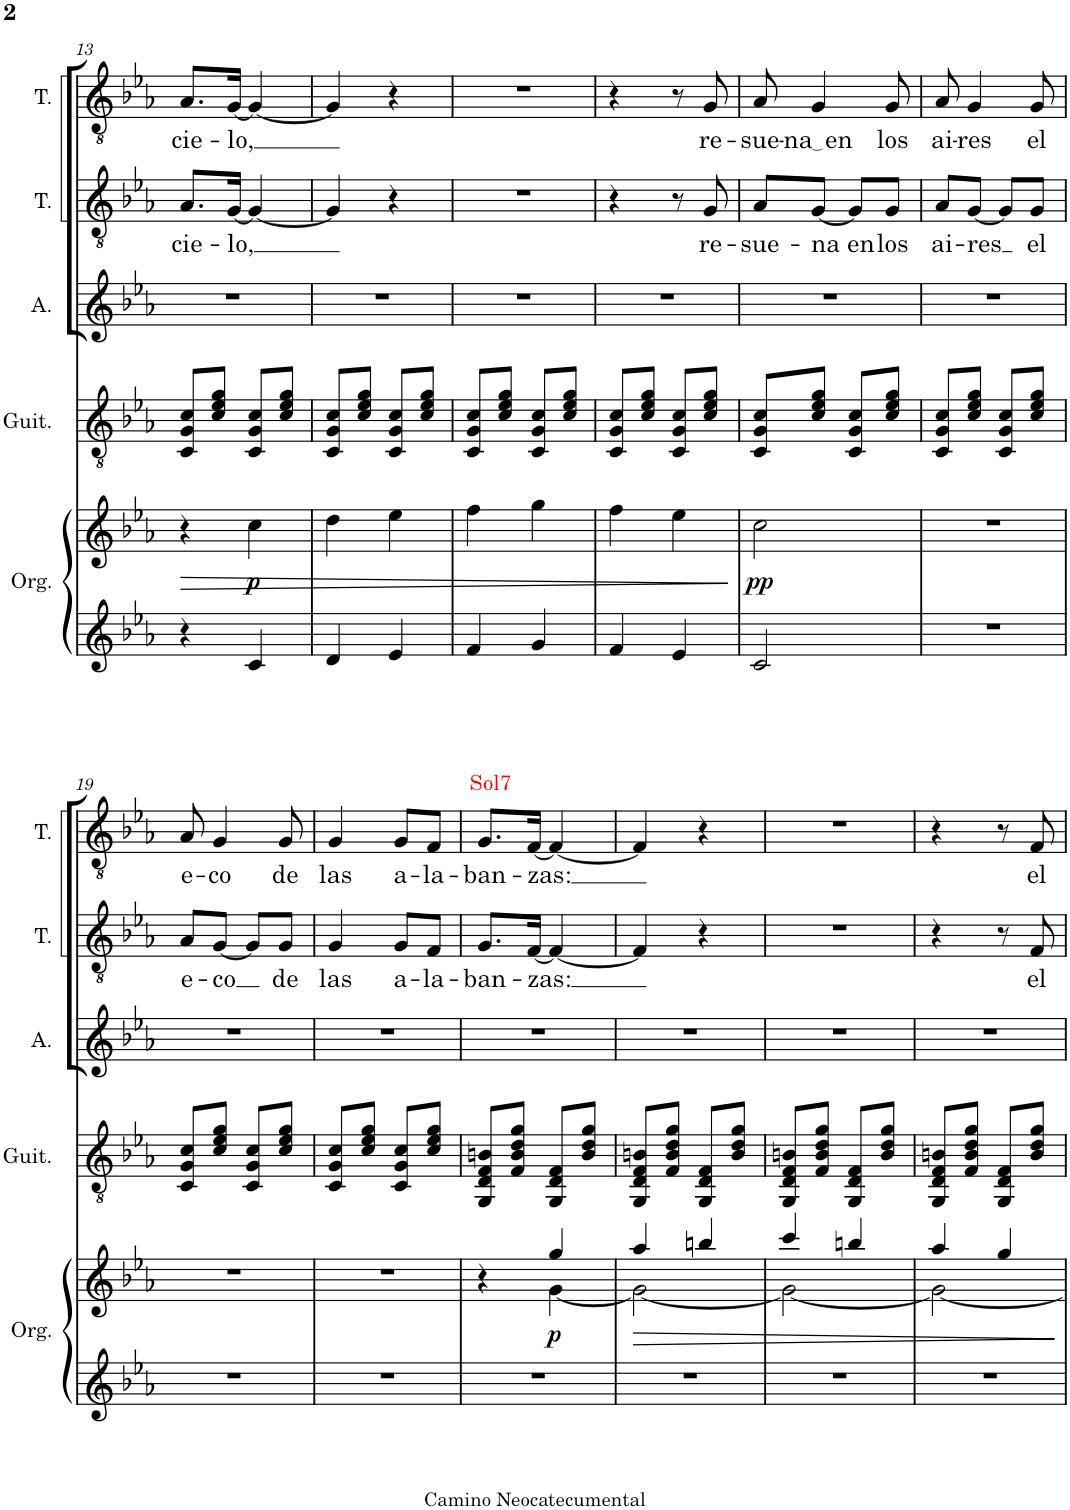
**kern	**kern	**dynam	**kern	**kern	**kern	**text	**kern	**text	**text
*part5	*part5	*part5	*part4	*part3	*part2	*part2	*part1	*part1	*part1
*staff6	*staff5	*staff5/6	*staff4	*staff3	*staff2	*staff2	*staff1	*staff1	*staff1
*I"Órgano	*	*	*I"Guitarra clásica	*I"Alto	*I"Tenor	*	*I"Tenor	*	*
*	*	*	*I'Guit.	*I'A.	*I'T.	*	*I'T.	*	*
!!LO:PB:g=z
*clefG2	*clefG2	*	*clefGv2	*clefG2	*clefGv2	*	*clefGv2	*	*
*	*	*	*	*	*	*	*Trd4c7	*	*
*k[b-e-a-]	*k[b-e-a-]	*	*k[b-e-a-]	*k[b-e-a-]	*k[b-e-a-]	*	*k[b-e-a-]	*	*
*M2/4	*M2/4	*	*M2/4	*M2/4	*M2/4	*	*M2/4	*	*
=13	=13	=13	=13	=13	=13	=13	=13	=13	=13
!	!	!LO:HP:b	!	!	!	!LO:LY:b	!	!LO:LY:b	!
4r	4r	>	8C/ 8G/ 8c/L	2r	8.A-/L	cie-	8.A-/L	cie-	.
.	.	.	8c/ 8e-/ 8g/J	.	.	.	.	.	.
!	!	!	!	!	!	!LO:LY:b	!	!LO:LY:b	!
.	.	.	.	.	[16G/Jk	-lo,	[16G/Jk	-lo,	.
!	!	!LO:DY:b	!	!	!	!	!	!	!
4c/	4cc\	p	8C/ 8G/ 8c/L	.	4G/_	.	4G/_	.	.
.	.	.	8c/ 8e-/ 8g/J	.	.	.	.	.	.
=14	=14	=14	=14	=14	=14	=14	=14	=14	=14
4d/	4dd\	.	8C/ 8G/ 8c/L	2r	4G/]	.	4G/]	.	.
.	.	.	8c/ 8e-/ 8g/J	.	.	.	.	.	.
4e-/	4ee-\	.	8C/ 8G/ 8c/L	.	4r	.	4r	.	.
.	.	.	8c/ 8e-/ 8g/J	.	.	.	.	.	.
=15	=15	=15	=15	=15	=15	=15	=15	=15	=15
4f/	4ff\	.	8C/ 8G/ 8c/L	2r	2r	.	2r	.	.
.	.	.	8c/ 8e-/ 8g/J	.	.	.	.	.	.
4g/	4gg\	.	8C/ 8G/ 8c/L	.	.	.	.	.	.
.	.	.	8c/ 8e-/ 8g/J	.	.	.	.	.	.
=16	=16	=16	=16	=16	=16	=16	=16	=16	=16
4f/	4ff\	.	8C/ 8G/ 8c/L	2r	4r	.	4r	.	.
.	.	.	8c/ 8e-/ 8g/J	.	.	.	.	.	.
4e-/	4ee-\	.	8C/ 8G/ 8c/L	.	8r	.	8r	.	.
!	!	!	!	!	!	!LO:LY:b	!	!LO:LY:b	!
.	.	.	8c/ 8e-/ 8g/J	.	8G/	re-	8G/	re-	.
.	.	]	.	.	.	.	.	.	.
=17	=17	=17	=17	=17	=17	=17	=17	=17	=17
!	!	!LO:DY:b	!	!	!	!LO:LY:b	!	!LO:LY:b	!
2c/	2cc\	pp	8C/ 8G/ 8c/L	2r	8A-/L	-sue-	8A-/	-sue-	.
!	!	!	!	!	!	!LO:LY:b	!	!LO:LY:b	!
.	.	.	8c/ 8e-/ 8g/J	.	[8G/J	-na en	4G/	na en	.
.	.	.	8C/ 8G/ 8c/L	.	8G/L]	.	.	.	.
!	!	!	!	!	!	!LO:LY:b	!	!LO:LY:b	!
.	.	.	8c/ 8e-/ 8g/J	.	8G/J	los	8G/	los	.
=18	=18	=18	=18	=18	=18	=18	=18	=18	=18
!	!	!	!	!	!	!LO:LY:b	!	!LO:LY:b	!
2r	2r	.	8C/ 8G/ 8c/L	2r	8A-/L	ai-	8A-/	ai-	.
!	!	!	!	!	!	!LO:LY:b	!	!LO:LY:b	!
.	.	.	8c/ 8e-/ 8g/J	.	[8G/J	-res	4G/	-res	.
.	.	.	8C/ 8G/ 8c/L	.	8G/L]	.	.	.	.
!	!	!	!	!	!	!LO:LY:b	!	!LO:LY:b	!
.	.	.	8c/ 8e-/ 8g/J	.	8G/J	el	8G/	el	.
!!LO:LB:g=z
=19	=19	=19	=19	=19	=19	=19	=19	=19	=19
!	!	!	!	!	!	!LO:LY:b	!	!LO:LY:b	!
2r	2r	.	8C/ 8G/ 8c/L	2r	8A-/L	e-	8A-/	e-	.
!	!	!	!	!	!	!LO:LY:b	!	!LO:LY:b	!
.	.	.	8c/ 8e-/ 8g/J	.	[8G/J	-co	4G/	-co	.
.	.	.	8C/ 8G/ 8c/L	.	8G/L]	.	.	.	.
!	!	!	!	!	!	!LO:LY:b	!	!LO:LY:b	!
.	.	.	8c/ 8e-/ 8g/J	.	8G/J	de	8G/	de	.
=20	=20	=20	=20	=20	=20	=20	=20	=20	=20
!	!	!	!	!	!	!LO:LY:b	!	!LO:LY:b	!
2r	2r	.	8C/ 8G/ 8c/L	2r	4G/	las	4G/	las	.
.	.	.	8c/ 8e-/ 8g/J	.	.	.	.	.	.
!	!	!	!	!	!	!LO:LY:b	!	!LO:LY:b	!
.	.	.	8C/ 8G/ 8c/L	.	8G/L	a-	8G/L	a-	.
!	!	!	!	!	!	!LO:LY:b	!	!LO:LY:b	!
.	.	.	8c/ 8e-/ 8g/J	.	8F/J	-la-	8F/J	-la-	.
=21	=21	=21	=21	=21	=21	=21	=21	=21	=21
*	*^	*	*	*	*	*	*	*	*
!	!	!	!	!	!	!	!LO:LY:b	!	!LO:LY:b	!LO:LY:a:color=#FF0000
2r	4r	4ryy	.	8GG/ 8D/ 8F/ 8Bn/L	2r	8.G/L	-ban-	8.G/L	-ban-	Sol7
.	.	.	.	8F/ 8B/ 8d/ 8g/J	.	.	.	.	.	.
!	!	!	!	!	!	!	!LO:LY:b	!	!LO:LY:b	!
.	.	.	.	.	.	[16F/Jk	-zas:	[16F/Jk	-zas:	.
!	!	!	!LO:DY:b	!	!	!	!	!	!	!
.	4gg/	[4g\	p	8GG/ 8D/ 8F/L	.	4F/_	.	4F/_	.	.
.	.	.	.	8B/ 8d/ 8g/J	.	.	.	.	.	.
=22	=22	=22	=22	=22	=22	=22	=22	=22	=22	=22
!	!	!	!LO:HP:b	!	!	!	!	!	!	!
2r	4aa-/	2g\_	>	8GG/ 8D/ 8F/ 8Bn/L	2r	4F/]	.	4F/]	.	.
.	.	.	.	8F/ 8B/ 8d/ 8g/J	.	.	.	.	.	.
.	4bbn/	.	.	8GG/ 8D/ 8F/L	.	4r	.	4r	.	.
.	.	.	.	8B/ 8d/ 8g/J	.	.	.	.	.	.
=23	=23	=23	=23	=23	=23	=23	=23	=23	=23	=23
2r	4ccc/	2g\_	.	8GG/ 8D/ 8F/ 8Bn/L	2r	2r	.	2r	.	.
.	.	.	.	8F/ 8B/ 8d/ 8g/J	.	.	.	.	.	.
.	4bbn/	.	.	8GG/ 8D/ 8F/L	.	.	.	.	.	.
.	.	.	.	8B/ 8d/ 8g/J	.	.	.	.	.	.
=24	=24	=24	=24	=24	=24	=24	=24	=24	=24	=24
2r	4aa-/	2g\_	.	8GG/ 8D/ 8F/ 8Bn/L	2r	4r	.	4r	.	.
.	.	.	.	8F/ 8B/ 8d/ 8g/J	.	.	.	.	.	.
.	4gg/	.	.	8GG/ 8D/ 8F/L	.	8r	.	8r	.	.
!	!	!	!	!	!	!	!LO:LY:b	!	!LO:LY:b	!
.	.	.	.	8B/ 8d/ 8g/J	.	8F/	el	8F/	el	.
*	*v	*v	*	*	*	*	*	*	*	*
.	.	]	.	.	.	.	.	.	.
=	=	=	=	=	=	=	=	=	=
*-	*-	*-	*-	*-	*-	*-	*-	*-	*-
